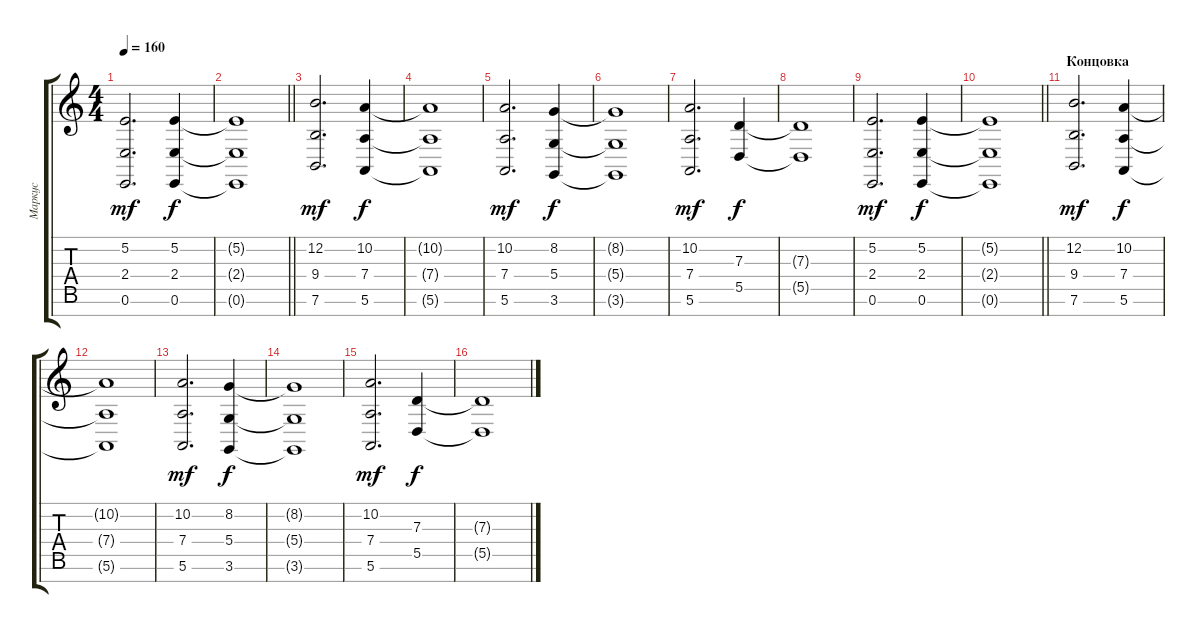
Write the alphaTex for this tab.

\track ("Маркус" "Маркус") {instrument stringensemble1}
\staff {score tabs}
\tuning (E4 B3 G3 D3 A2 E2 B1) {hide}
\ts (4 4)
\tempo 160
\clef g2
\ks c
(5.2 2.4 0.6).2{d dy mf} (5.2 2.4 0.6).4{dy f} |
\barLineRight lightlight
(5.2{t} 2.4{t} 0.6{t}).1 |
(12.2 9.4 7.6).2{d dy mf volume 10} (10.2 7.4 5.6).4{dy f} |
(10.2{t} 7.4{t} 5.6{t}).1 |
(10.2 7.4 5.6).2{d dy mf} (8.2 5.4 3.6).4{dy f} |
(8.2{t} 5.4{t} 3.6{t}).1 |
(10.2 7.4 5.6).2{d dy mf} (7.3 5.5).4{dy f} |
(7.3{t} 5.5{t}).1 |
(5.2 2.4 0.6).2{d dy mf} (5.2 2.4 0.6).4{dy f} |
\barLineRight lightlight
(5.2{t} 2.4{t} 0.6{t}).1 |
\section ("" "Концовка")
(12.2 9.4 7.6).2{d dy mf volume 10} (10.2 7.4 5.6).4{dy f} |
(10.2{t} 7.4{t} 5.6{t}).1 |
(10.2 7.4 5.6).2{d dy mf} (8.2 5.4 3.6).4{dy f} |
(8.2{t} 5.4{t} 3.6{t}).1 |
(10.2 7.4 5.6).2{d dy mf} (7.3 5.5).4{dy f} |
(7.3{t} 5.5{t}).1
